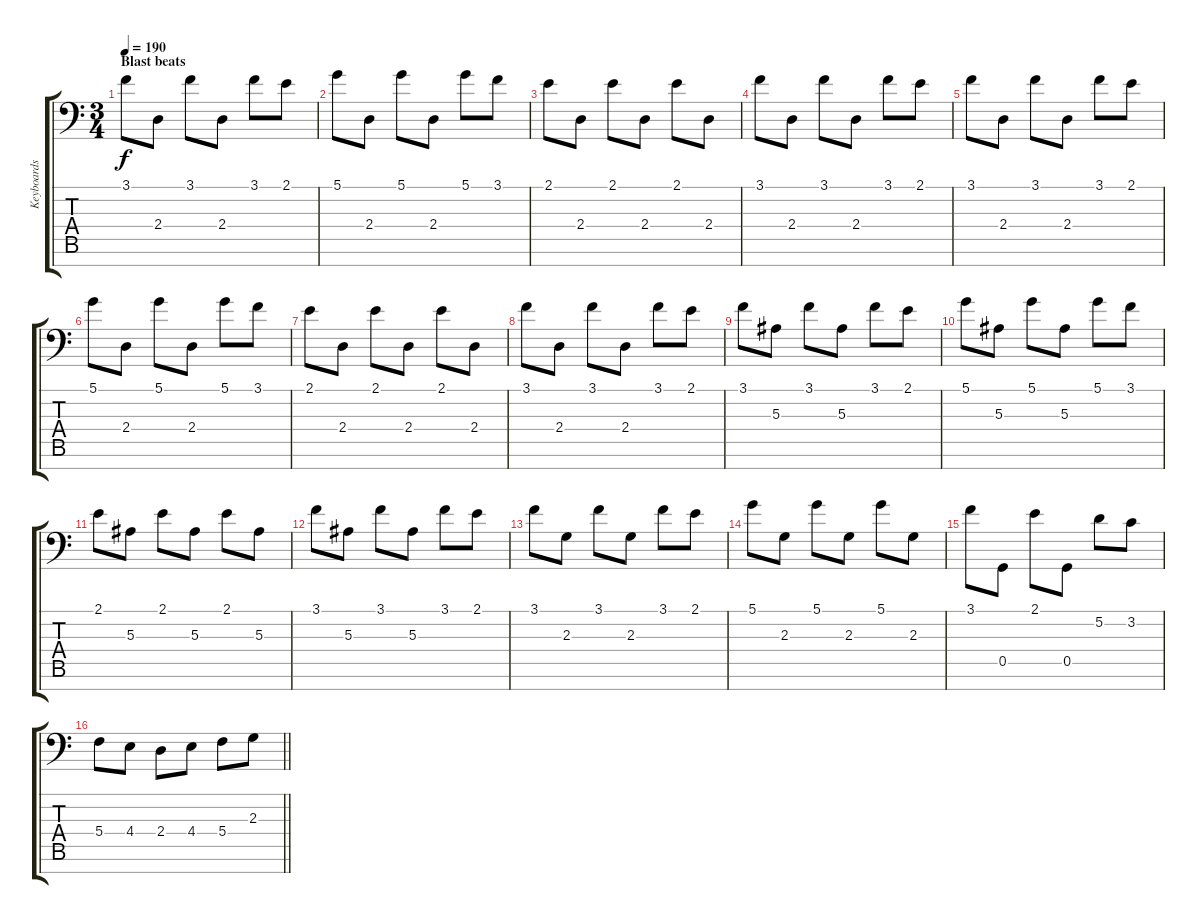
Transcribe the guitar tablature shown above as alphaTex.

\track ("Keyboards" "Keyboards") {instrument stringensemble1}
\staff {score tabs}
\tuning (D4 A3 F3 C3 G2 D2 A1) {hide}
\ts (3 4)
\section ("" "Blast beats")
\tempo 190
\clef f4
\ks c
3.1.8{dy f volume 14} 2.4.8 3.1.8 2.4.8 3.1.8 2.1.8 |
5.1.8 2.4.8 5.1.8 2.4.8 5.1.8 3.1.8 |
2.1.8 2.4.8 2.1.8 2.4.8 2.1.8 2.4.8 |
3.1.8 2.4.8 3.1.8 2.4.8 3.1.8 2.1.8 |
3.1.8 2.4.8 3.1.8 2.4.8 3.1.8 2.1.8 |
5.1.8 2.4.8 5.1.8 2.4.8 5.1.8 3.1.8 |
2.1.8 2.4.8 2.1.8 2.4.8 2.1.8 2.4.8 |
3.1.8 2.4.8 3.1.8 2.4.8 3.1.8 2.1.8 |
3.1.8 5.3.8 3.1.8 5.3.8 3.1.8 2.1.8 |
5.1.8 5.3.8 5.1.8 5.3.8 5.1.8 3.1.8 |
2.1.8 5.3.8 2.1.8 5.3.8 2.1.8 5.3.8 |
3.1.8 5.3.8 3.1.8 5.3.8 3.1.8 2.1.8 |
3.1.8 2.3.8 3.1.8 2.3.8 3.1.8 2.1.8 |
5.1.8 2.3.8 5.1.8 2.3.8 5.1.8 2.3.8 |
3.1.8 0.5.8 2.1.8 0.5.8 5.2.8 3.2.8 |
\barLineRight lightlight
5.4.8 4.4.8 2.4.8 4.4.8 5.4.8 2.3.8
